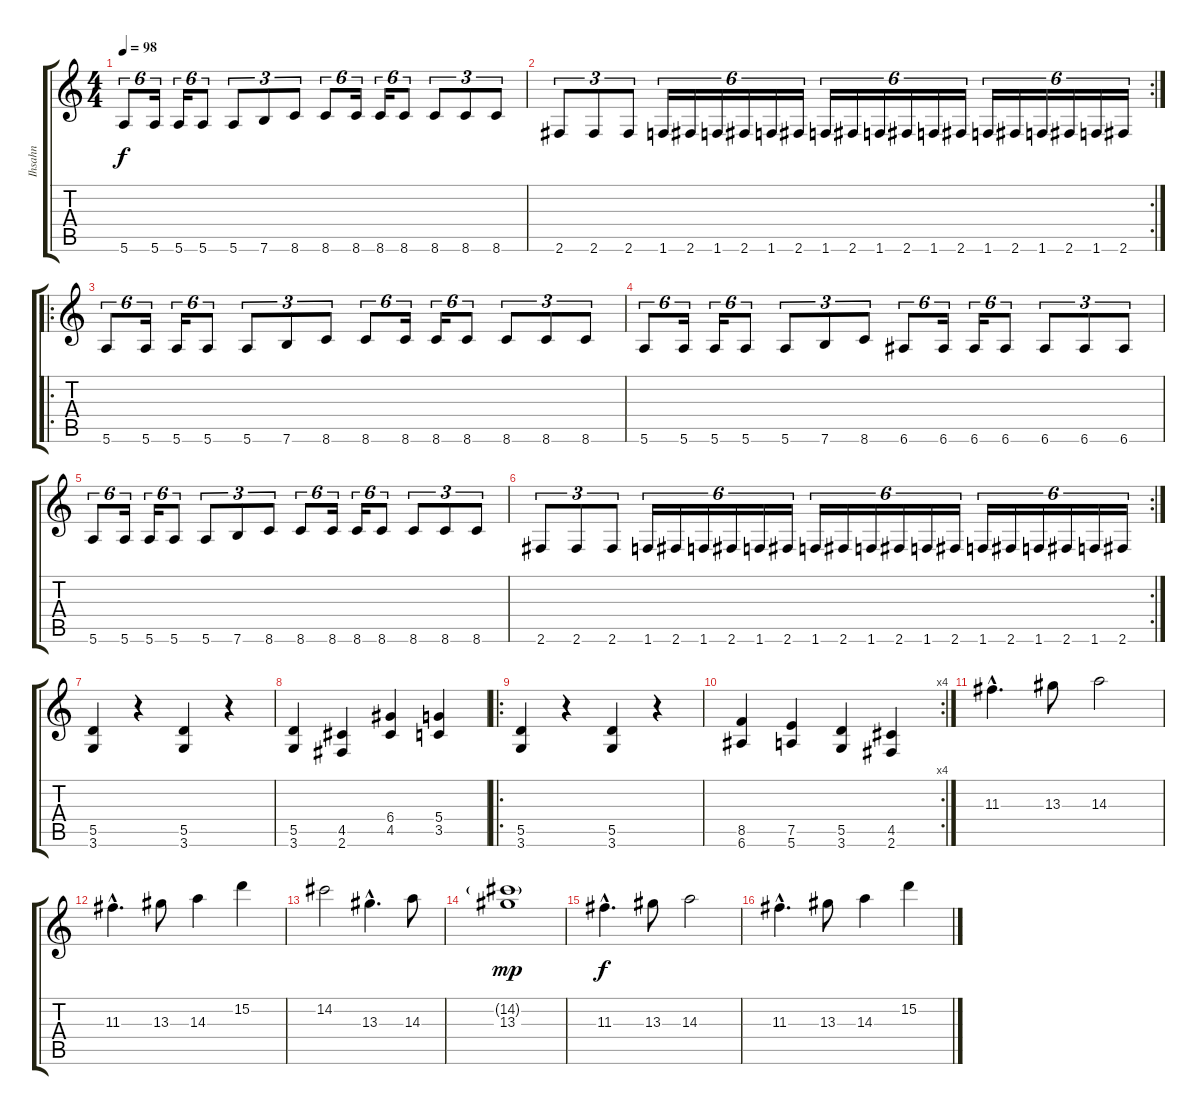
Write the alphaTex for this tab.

\track ("Ihsahn" "Ihsahn") {instrument overdrivenguitar}
\staff {score tabs}
\tuning (E4 B3 G3 D3 A2 E2) {hide}
\ts (4 4)
\tempo 98
\clef g2
\ks c
5.6.8{tu (6 4) dy f} 5.6.16{tu (6 4)} 5.6.16{tu (6 4)} 5.6.8{tu (6 4)} 5.6.8{tu (3 2)} 7.6.8{tu (3 2)} 8.6.8{tu (3 2)} 8.6.8{tu (6 4)} 8.6.16{tu (6 4)} 8.6.16{tu (6 4)} 8.6.8{tu (6 4)} 8.6.8{tu (3 2)} 8.6.8{tu (3 2)} 8.6.8{tu (3 2)} |
\rc 2
2.6.8{tu (3 2)} 2.6.8{tu (3 2)} 2.6.8{tu (3 2)} 1.6.16{tu (6 4)} 2.6.16{tu (6 4)} 1.6.16{tu (6 4)} 2.6.16{tu (6 4)} 1.6.16{tu (6 4)} 2.6.16{tu (6 4)} 1.6.16{tu (6 4)} 2.6.16{tu (6 4)} 1.6.16{tu (6 4)} 2.6.16{tu (6 4)} 1.6.16{tu (6 4)} 2.6.16{tu (6 4)} 1.6.16{tu (6 4)} 2.6.16{tu (6 4)} 1.6.16{tu (6 4)} 2.6.16{tu (6 4)} 1.6.16{tu (6 4)} 2.6.16{tu (6 4)} |
\ro
5.6.8{tu (6 4)} 5.6.16{tu (6 4)} 5.6.16{tu (6 4)} 5.6.8{tu (6 4)} 5.6.8{tu (3 2)} 7.6.8{tu (3 2)} 8.6.8{tu (3 2)} 8.6.8{tu (6 4)} 8.6.16{tu (6 4)} 8.6.16{tu (6 4)} 8.6.8{tu (6 4)} 8.6.8{tu (3 2)} 8.6.8{tu (3 2)} 8.6.8{tu (3 2)} |
5.6.8{tu (6 4)} 5.6.16{tu (6 4)} 5.6.16{tu (6 4)} 5.6.8{tu (6 4)} 5.6.8{tu (3 2)} 7.6.8{tu (3 2)} 8.6.8{tu (3 2)} 6.6.8{tu (6 4)} 6.6.16{tu (6 4)} 6.6.16{tu (6 4)} 6.6.8{tu (6 4)} 6.6.8{tu (3 2)} 6.6.8{tu (3 2)} 6.6.8{tu (3 2)} |
5.6.8{tu (6 4)} 5.6.16{tu (6 4)} 5.6.16{tu (6 4)} 5.6.8{tu (6 4)} 5.6.8{tu (3 2)} 7.6.8{tu (3 2)} 8.6.8{tu (3 2)} 8.6.8{tu (6 4)} 8.6.16{tu (6 4)} 8.6.16{tu (6 4)} 8.6.8{tu (6 4)} 8.6.8{tu (3 2)} 8.6.8{tu (3 2)} 8.6.8{tu (3 2)} |
\rc 2
2.6.8{tu (3 2)} 2.6.8{tu (3 2)} 2.6.8{tu (3 2)} 1.6.16{tu (6 4)} 2.6.16{tu (6 4)} 1.6.16{tu (6 4)} 2.6.16{tu (6 4)} 1.6.16{tu (6 4)} 2.6.16{tu (6 4)} 1.6.16{tu (6 4)} 2.6.16{tu (6 4)} 1.6.16{tu (6 4)} 2.6.16{tu (6 4)} 1.6.16{tu (6 4)} 2.6.16{tu (6 4)} 1.6.16{tu (6 4)} 2.6.16{tu (6 4)} 1.6.16{tu (6 4)} 2.6.16{tu (6 4)} 1.6.16{tu (6 4)} 2.6.16{tu (6 4)} |
(5.5 3.6).4 r.4 (5.5 3.6).4 r.4 |
(5.5 3.6).4 (4.5 2.6).4 (6.4 4.5).4 (5.4 3.5).4 |
\ro
(5.5 3.6).4 r.4 (5.5 3.6).4 r.4 |
\rc 4
(8.5 6.6).4 (7.5 5.6).4 (5.5 3.6).4 (4.5 2.6).4 |
11.3{hac}.4{d} 13.3.8 14.3.2 |
11.3{hac}.4{d} 13.3.8 14.3.4 15.2.4 |
14.2.2 13.3{hac}.4{d} 14.3.8 |
(14.2{g} 13.3).1{dy mp} |
11.3{hac}.4{d dy f} 13.3.8 14.3.2 |
11.3{hac}.4{d} 13.3.8 14.3.4 15.2.4
